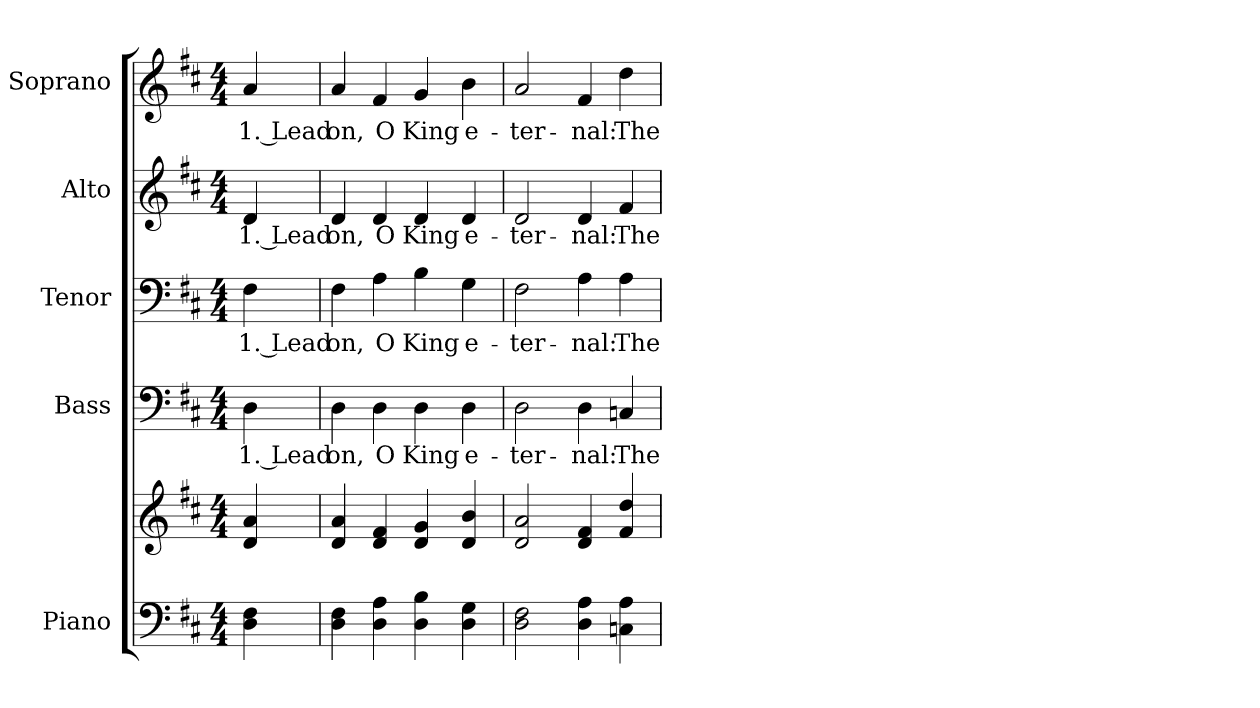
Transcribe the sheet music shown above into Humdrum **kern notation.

**kern	**kern	**kern	**text	**kern	**text	**kern	**text	**kern	**text
*part5	*part5	*part4	*part4	*part3	*part3	*part2	*part2	*part1	*part1
*staff6	*staff5	*staff4	*staff4	*staff3	*staff3	*staff2	*staff2	*staff1	*staff1
*I"Piano	*	*I"Bass	*	*I"Tenor	*	*I"Alto	*	*I"Soprano	*
*I'Pno.	*	*I'B.	*	*I'T.	*	*I'A.	*	*I'S.	*
!!LO:PB:g=z
*clefF4	*clefG2	*clefF4	*	*clefF4	*	*clefG2	*	*clefG2	*
*k[f#c#]	*k[f#c#]	*k[f#c#]	*	*k[f#c#]	*	*k[f#c#]	*	*k[f#c#]	*
*D:	*D:	*D:	*	*D:	*	*D:	*	*D:	*
*M4/4	*M4/4	*M4/4	*	*M4/4	*	*M4/4	*	*M4/4	*
*MM140	*MM140	*MM140	*	*MM140	*	*MM140	*	*MM140	*
=	=	=	=	=	=	=	=	=	=
!	!	!	!LO:LY:b:color=#000000	!	!	!	!	!	!
!	!	!	!	!	!LO:LY:b:color=#000000	!	!	!	!
!	!	!	!	!	!	!	!LO:LY:b:color=#000000	!	!
!	!	!	!	!	!	!	!	!	!LO:LY:b:color=#000000
4Di\ 4F#i	4di/ 4ai	4Di\	1. Lead	4F#i\	1. Lead	4di/	1. Lead	4ai/	1. Lead
=1	=1	=1	=1	=1	=1	=1	=1	=1	=1
!	!	!	!LO:LY:b:color=#000000	!	!	!	!	!	!
!	!	!	!	!	!LO:LY:b:color=#000000	!	!	!	!
!	!	!	!	!	!	!	!LO:LY:b:color=#000000	!	!
!	!	!	!	!	!	!	!	!	!LO:LY:b:color=#000000
4Di\ 4F#i	4di/ 4ai	4Di\	on,	4F#i\	on,	4di/	on,	4ai/	on,
!	!	!	!LO:LY:b:color=#000000	!	!	!	!	!	!
!	!	!	!	!	!LO:LY:b:color=#000000	!	!	!	!
!	!	!	!	!	!	!	!LO:LY:b:color=#000000	!	!
!	!	!	!	!	!	!	!	!	!LO:LY:b:color=#000000
4Di\ 4Ai	4di/ 4f#i	4Di\	O	4Ai\	O	4di/	O	4f#i/	O
!	!	!	!LO:LY:b:color=#000000	!	!	!	!	!	!
!	!	!	!	!	!LO:LY:b:color=#000000	!	!	!	!
!	!	!	!	!	!	!	!LO:LY:b:color=#000000	!	!
!	!	!	!	!	!	!	!	!	!LO:LY:b:color=#000000
4Di\ 4Bi	4di/ 4gi	4Di\	King	4Bi\	King	4di/	King	4gi/	King
!	!	!	!LO:LY:b:color=#000000	!	!	!	!	!	!
!	!	!	!	!	!LO:LY:b:color=#000000	!	!	!	!
!	!	!	!	!	!	!	!LO:LY:b:color=#000000	!	!
!	!	!	!	!	!	!	!	!	!LO:LY:b:color=#000000
4Di\ 4Gi	4di/ 4bi	4Di\	e-	4Gi\	e-	4di/	e-	4bi\	e-
=2	=2	=2	=2	=2	=2	=2	=2	=2	=2
!	!	!	!LO:LY:b:color=#000000	!	!	!	!	!	!
!	!	!	!	!	!LO:LY:b:color=#000000	!	!	!	!
!	!	!	!	!	!	!	!LO:LY:b:color=#000000	!	!
!	!	!	!	!	!	!	!	!	!LO:LY:b:color=#000000
2Di\ 2F#i	2di/ 2ai	2Di\	-ter-	2F#i\	-ter-	2di/	-ter-	2ai/	-ter-
!	!	!	!LO:LY:b:color=#000000	!	!	!	!	!	!
!	!	!	!	!	!LO:LY:b:color=#000000	!	!	!	!
!	!	!	!	!	!	!	!LO:LY:b:color=#000000	!	!
!	!	!	!	!	!	!	!	!	!LO:LY:b:color=#000000
4Di\ 4Ai	4di/ 4f#i	4Di\	-nal:	4Ai\	-nal:	4di/	-nal:	4f#i/	-nal:
!	!	!	!LO:LY:b:color=#000000	!	!	!	!	!	!
!	!	!	!	!	!LO:LY:b:color=#000000	!	!	!	!
!	!	!	!	!	!	!	!LO:LY:b:color=#000000	!	!
!	!	!	!	!	!	!	!	!	!LO:LY:b:color=#000000
4Cni\ 4Ai	4f#i/ 4ddi	4Cni/	The	4Ai\	The	4f#i/	The	4ddi\	The
=	=	=	=	=	=	=	=	=	=
*-	*-	*-	*-	*-	*-	*-	*-	*-	*-
